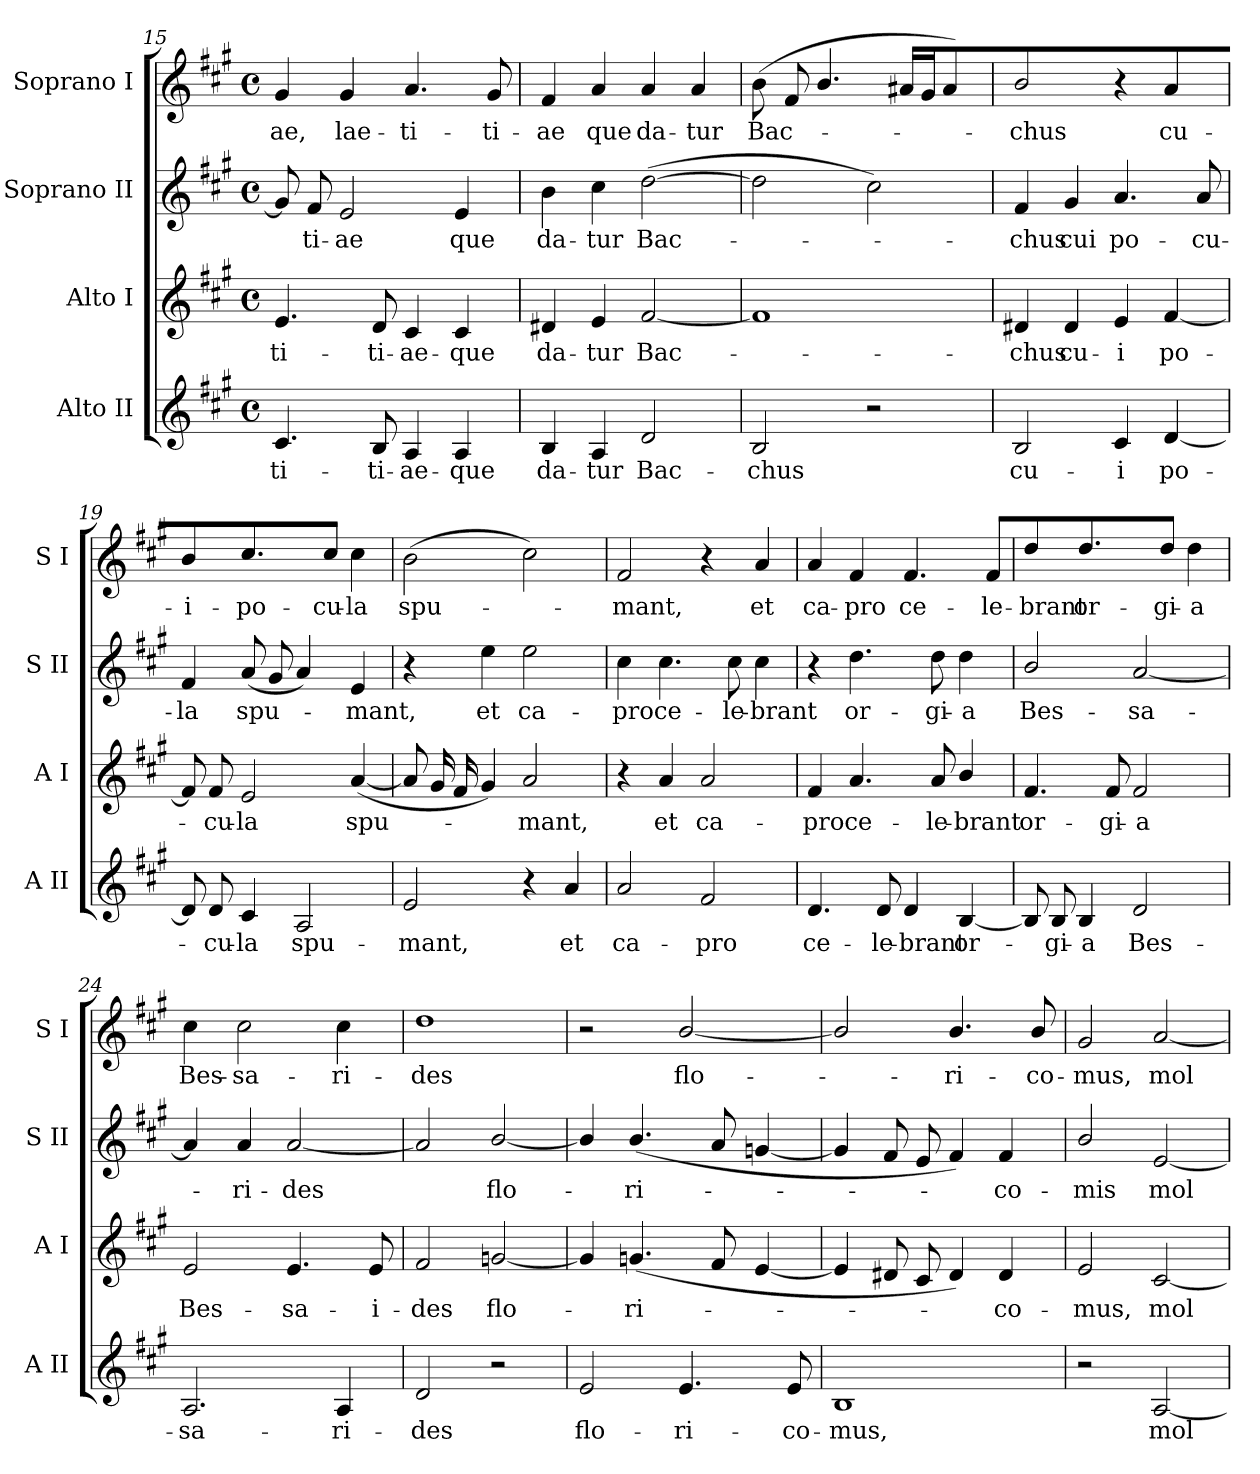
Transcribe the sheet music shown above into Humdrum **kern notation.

**kern	**text	**kern	**text	**kern	**text	**kern	**text
*part4	*part4	*part3	*part3	*part2	*part2	*part1	*part1
*staff4	*staff4	*staff3	*staff3	*staff2	*staff2	*staff1	*staff1
*I"Alto II	*	*I"Alto I	*	*I"Soprano II	*	*I"Soprano I	*
*I'A II	*	*I'A I	*	*I'S II	*	*I'S I	*
*clefG2	*	*clefG2	*	*clefG2	*	*clefG2	*
*k[f#c#g#]	*	*k[f#c#g#]	*	*k[f#c#g#]	*	*k[f#c#g#]	*
*A:	*	*A:	*	*A:	*	*A:	*
*M4/4	*	*M4/4	*	*M4/4	*	*M4/4	*
*met(c)	*	*met(c)	*	*met(c)	*	*met(c)	*
=15	=15	=15	=15	=15	=15	=15	=15
!	!LO:LY:b	!	!LO:LY:b	!	!	!	!LO:LY:b
4.c#	-ti-	4.e	-ti-	8g#]	.	4g#	-ae,
!	!	!	!	!	!LO:LY:b	!	!
.	.	.	.	8f#	ti-	.	.
!	!	!	!	!	!LO:LY:b	!	!LO:LY:b
.	.	.	.	2e	-ae	4g#	lae-
!	!LO:LY:b	!	!LO:LY:b	!	!	!	!
8B	-ti-	8d	-ti-	.	.	.	.
!	!LO:LY:b	!	!LO:LY:b	!	!	!	!LO:LY:b
4A	-ae-	4c#	-ae-	.	.	4.a	-ti-
!	!LO:LY:b	!	!LO:LY:b	!	!LO:LY:b	!	!
4A	-que	4c#	-que	4e	que	.	.
!	!	!	!	!	!	!	!LO:LY:b
.	.	.	.	.	.	8g#	-ti-
!!LO:LB:g=z
=16	=16	=16	=16	=16	=16	=16	=16
!	!LO:LY:b	!	!LO:LY:b	!	!LO:LY:b	!	!LO:LY:b
4B	da-	4d#X	da-	4b	da-	4f#	-ae
!	!LO:LY:b	!	!LO:LY:b	!	!LO:LY:b	!	!LO:LY:b
4A	-tur	4e	-tur	4cc#	-tur	4a	que
!	!LO:LY:b	!	!LO:LY:b	!	!LO:LY:b	!	!LO:LY:b
2d	Bac-	[2f#	Bac-	(>[2dd	Bac-	4a	da-
!	!	!	!	!	!	!	!LO:LY:b
.	.	.	.	.	.	4a	-tur
=17	=17	=17	=17	=17	=17	=17	=17
!	!LO:LY:b	!	!	!	!	!	!LO:LY:b
2B	-chus	1f#]	.	2dd]	.	(<8bL	Bac-
.	.	.	.	.	.	8f#	.
.	.	.	.	.	.	4.b/	.
2r	.	.	.	2cc#)	.	.	.
.	.	.	.	.	.	16a#XL	.
.	.	.	.	.	.	16g#	.
.	.	.	.	.	.	4a#)	.
=18	=18	=18	=18	=18	=18	=18	=18
!	!LO:LY:b	!	!LO:LY:b	!	!LO:LY:b	!	!LO:LY:b
2B	cu-	4d#X	chus	4f#	chus	2b/	chus
!	!	!	!LO:LY:b	!	!LO:LY:b	!	!
.	.	4d#	cu-	4g#	cui	.	.
!	!LO:LY:b	!	!LO:LY:b	!	!LO:LY:b	!	!
4c#	-i	4e	-i	4.a	po-	4r	.
!	!LO:LY:b	!	!LO:LY:b	!	!	!	!LO:LY:b
[4d	po-	[4f#	po-	.	.	4a	cu-
!	!	!	!	!	!LO:LY:b	!	!
.	.	.	.	8a	-cu-	.	.
=19	=19	=19	=19	=19	=19	=19	=19
!	!	!	!	!	!LO:LY:b	!	!LO:LY:b
8d]	.	8f#]	.	4f#	-la	4b	-i-
!	!LO:LY:b	!	!LO:LY:b	!	!	!	!
8d	cu-	8f#	cu-	.	.	.	.
!	!LO:LY:b	!	!LO:LY:b	!	!LO:LY:b	!	!LO:LY:b
4c#	-la	2e	-la	(<8aL	spu-	4.cc#	-po-
.	.	.	.	8g#	.	.	.
!	!LO:LY:b	!	!	!	!	!	!
2A	spu-	.	.	4a)	.	.	.
!	!	!	!	!	!	!	!LO:LY:b
.	.	.	.	.	.	8cc#J	-cu-
!	!	!	!LO:LY:b	!	!LO:LY:b	!	!LO:LY:b
.	.	(<[4a	spu-	4e	mant,	4cc#	-la
=20	=20	=20	=20	=20	=20	=20	=20
!	!LO:LY:b	!	!	!	!	!	!LO:LY:b
2e	-mant,	8aL]	.	4r	.	(>2b	spu-
.	.	16g#L	.	.	.	.	.
.	.	16f#	.	.	.	.	.
!	!	!	!	!	!LO:LY:b	!	!
.	.	4g#)	.	4ee	et	.	.
!	!	!	!LO:LY:b	!	!LO:LY:b	!	!
4r	.	2a	mant,	2ee	ca-	2cc#)	.
!	!LO:LY:b	!	!	!	!	!	!
4a	et	.	.	.	.	.	.
!!LO:LB:g=z
=21	=21	=21	=21	=21	=21	=21	=21
!	!LO:LY:b	!	!	!	!LO:LY:b	!	!LO:LY:b
2a	ca-	4r	.	4cc#	-pro	2f#	mant,
!	!	!	!LO:LY:b	!	!LO:LY:b	!	!
.	.	4a	et	4.cc#	ce-	.	.
!	!LO:LY:b	!	!LO:LY:b	!	!	!	!
2f#	-pro	2a	ca-	.	.	4r	.
!	!	!	!	!	!LO:LY:b	!	!
.	.	.	.	8cc#	-le-	.	.
!	!	!	!	!	!LO:LY:b	!	!LO:LY:b
.	.	.	.	4cc#	-brant	4a	et
=22	=22	=22	=22	=22	=22	=22	=22
!	!LO:LY:b	!	!LO:LY:b	!	!	!	!LO:LY:b
4.d	ce-	4f#	-pro	4r	.	4a	ca-
!	!	!	!LO:LY:b	!	!LO:LY:b	!	!LO:LY:b
.	.	4.a	ce-	4.dd	or-	4f#	-pro
!	!LO:LY:b	!	!	!	!	!	!
8d	-le-	.	.	.	.	.	.
!	!LO:LY:b	!	!	!	!	!	!LO:LY:b
4d	-brant	.	.	.	.	4.f#	ce-
!	!	!	!LO:LY:b	!	!LO:LY:b	!	!
.	.	8a	-le-	8dd	-gi-	.	.
!	!LO:LY:b	!	!LO:LY:b	!	!LO:LY:b	!	!
[4B	or-	4b/	-brant	4dd	-a	.	.
!	!	!	!	!	!	!	!LO:LY:b
.	.	.	.	.	.	8f#L	-le-
=23	=23	=23	=23	=23	=23	=23	=23
!	!	!	!LO:LY:b	!	!LO:LY:b	!	!LO:LY:b
8B]	.	4.f#	or-	2b/	Bes-	4dd	-brant
!	!LO:LY:b	!	!	!	!	!	!
8B	gi-	.	.	.	.	.	.
!	!LO:LY:b	!	!	!	!	!	!LO:LY:b
4B	-a	.	.	.	.	4.dd	or-
!	!	!	!LO:LY:b	!	!	!	!
.	.	8f#	-gi-	.	.	.	.
!	!LO:LY:b	!	!LO:LY:b	!	!LO:LY:b	!	!
2d	Bes-	2f#	-a	[2a	-sa-	.	.
!	!	!	!	!	!	!	!LO:LY:b
.	.	.	.	.	.	8ddJ	-gi-
!	!	!	!	!	!	!	!LO:LY:b
.	.	.	.	.	.	4dd	-a
=24	=24	=24	=24	=24	=24	=24	=24
!	!LO:LY:b	!	!LO:LY:b	!	!	!	!LO:LY:b
2.A	-sa-	2e	Bes-	4a]	.	4cc#	Bes-
!	!	!	!	!	!LO:LY:b	!	!LO:LY:b
.	.	.	.	4a	ri-	2cc#	-sa-
!	!	!	!LO:LY:b	!	!LO:LY:b	!	!
.	.	4.e	-sa-	[2a	-des	.	.
!	!LO:LY:b	!	!	!	!	!	!LO:LY:b
4A	-ri-	.	.	.	.	4cc#	-ri-
!	!	!	!LO:LY:b	!	!	!	!
.	.	8e	-i-	.	.	.	.
=25	=25	=25	=25	=25	=25	=25	=25
!	!LO:LY:b	!	!LO:LY:b	!	!	!	!LO:LY:b
2d	-des	2f#	-des	2a]	.	1dd	-des
!	!	!	!LO:LY:b	!	!LO:LY:b	!	!
2r	.	[2gn	flo-	[2b/	flo-	.	.
=26	=26	=26	=26	=26	=26	=26	=26
!	!LO:LY:b	!	!	!	!	!	!
2e	flo-	4g]	.	4b/]	.	2r	.
!	!	!	!LO:LY:b	!	!LO:LY:b	!	!
.	.	(<4.gn	ri-	(<4.b/	ri-	.	.
!	!LO:LY:b	!	!	!	!	!	!LO:LY:b
4.e	-ri-	.	.	.	.	[2b/	flo-
.	.	8f#L	.	8aL	.	.	.
.	.	[4e	.	[4gn	.	.	.
!	!LO:LY:b	!	!	!	!	!	!
8eL	-co-	.	.	.	.	.	.
!!LO:LB:g=z
=27	=27	=27	=27	=27	=27	=27	=27
!	!LO:LY:b	!	!	!	!	!	!
1B	-mus,	4e]	.	4g]	.	2b/]	.
.	.	8d#XL	.	8f#L	.	.	.
.	.	8c#	.	8e	.	.	.
!	!	!	!	!	!	!	!LO:LY:b
.	.	4d#)	.	4f#)	.	4.b/	ri-
!	!	!	!LO:LY:b	!	!LO:LY:b	!	!
.	.	4d#	co-	4f#	co-	.	.
!	!	!	!	!	!	!	!LO:LY:b
.	.	.	.	.	.	8b/	-co-
=28	=28	=28	=28	=28	=28	=28	=28
!	!	!	!LO:LY:b	!	!LO:LY:b	!	!LO:LY:b
2r	.	2e	-mus,	2b/	-mis	2g#	-mus,
!	!LO:LY:b	!	!LO:LY:b	!	!LO:LY:b	!	!LO:LY:b
[2A	mol-	[2c#	mol-	[2e	mol-	[2a	mol-
=	=	=	=	=	=	=	=
*-	*-	*-	*-	*-	*-	*-	*-
